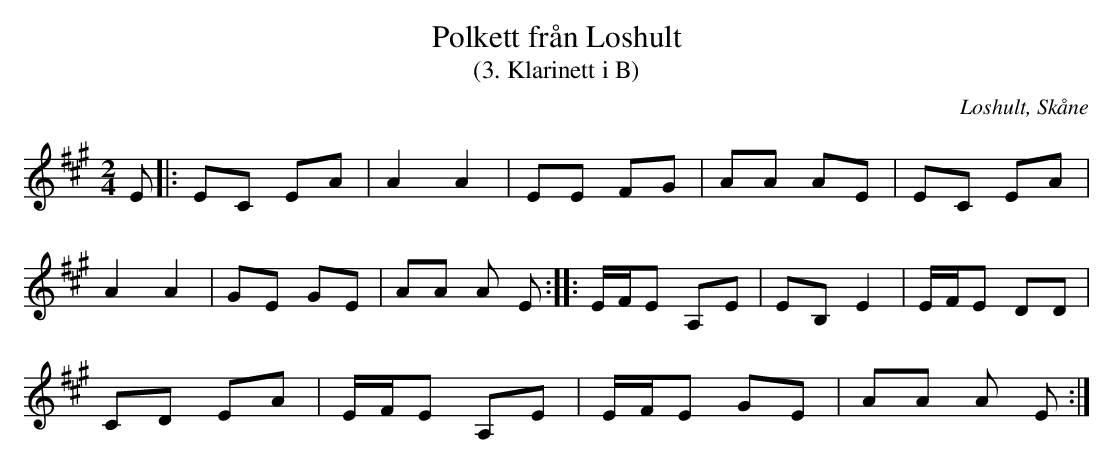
X:1
T:Polkett från Loshult
T:(3. Klarinett i B)
O:Loshult, Skåne
M:2/4
L:1/8
K:A
E |: EC EA | A2 A2 | EE FG | AA AE | EC EA |
A2 A2 | GE GE | AA A E :: E1/2F1/2E A,E | EB, E2 | E1/2F1/2E DD |
CD EA | E1/2F1/2E A,E | E1/2F1/2E GE | AA A E :|
